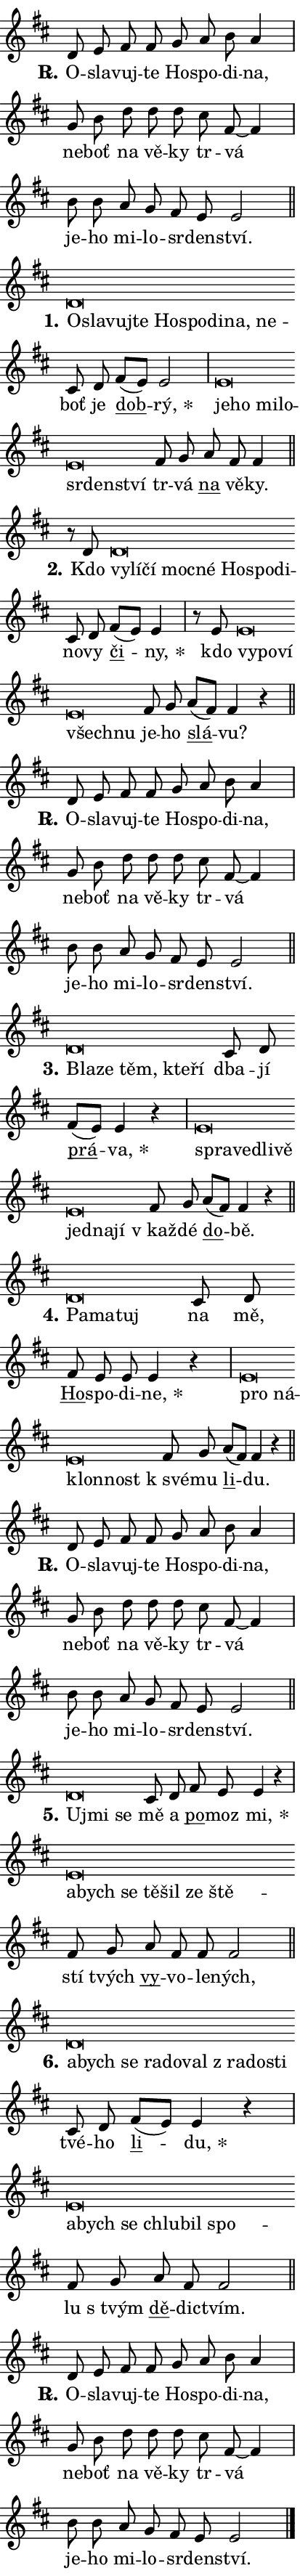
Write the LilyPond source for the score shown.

\version "2.24.0"
\header { tagline = "" }
\paper {
  indent = 0\cm
  top-margin = 0\cm
  right-margin = 0.13\cm % to fit lyric hyphens
  bottom-margin = 0\cm
  left-margin = 0\cm
  paper-width = 7\cm
  page-breaking = #ly:one-page-breaking
  system-system-spacing.basic-distance = #11
  score-system-spacing.basic-distance = #11
  ragged-last = ##f
}


%% Author: Thomas Morley
%% https://lists.gnu.org/archive/html/lilypond-user/2020-05/msg00002.html
#(define (line-position grob)
"Returns position of @var[grob} in current system:
   @code{'start}, if at first time-step
   @code{'end}, if at last time-step
   @code{'middle} otherwise
"
  (let* ((col (ly:item-get-column grob))
         (ln (ly:grob-object col 'left-neighbor))
         (rn (ly:grob-object col 'right-neighbor))
         (col-to-check-left (if (ly:grob? ln) ln col))
         (col-to-check-right (if (ly:grob? rn) rn col))
         (break-dir-left
           (and
             (ly:grob-property col-to-check-left 'non-musical #f)
             (ly:item-break-dir col-to-check-left)))
         (break-dir-right
           (and
             (ly:grob-property col-to-check-right 'non-musical #f)
             (ly:item-break-dir col-to-check-right))))
        (cond ((eqv? 1 break-dir-left) 'start)
              ((eqv? -1 break-dir-right) 'end)
              (else 'middle))))

#(define (tranparent-at-line-position vctor)
  (lambda (grob)
  "Relying on @code{line-position} select the relevant enry from @var{vctor}.
Used to determine transparency,"
    (case (line-position grob)
      ((end) (not (vector-ref vctor 0)))
      ((middle) (not (vector-ref vctor 1)))
      ((start) (not (vector-ref vctor 2))))))

noteHeadBreakVisibility =
#(define-music-function (break-visibility)(vector?)
"Makes @code{NoteHead}s transparent relying on @var{break-visibility}"
#{
  \override NoteHead.transparent =
    #(tranparent-at-line-position break-visibility)
#})

#(define delete-ledgers-for-transparent-note-heads
  (lambda (grob)
    "Reads whether a @code{NoteHead} is transparent.
If so this @code{NoteHead} is removed from @code{'note-heads} from
@var{grob}, which is supposed to be @code{LedgerLineSpanner}.
As a result ledgers are not printed for this @code{NoteHead}"
    (let* ((nhds-array (ly:grob-object grob 'note-heads))
           (nhds-list
             (if (ly:grob-array? nhds-array)
                 (ly:grob-array->list nhds-array)
                 '()))
           ;; Relies on the transparent-property being done before
           ;; Staff.LedgerLineSpanner.after-line-breaking is executed.
           ;; This is fragile ...
           (to-keep
             (remove
               (lambda (nhd)
                 (ly:grob-property nhd 'transparent #f))
               nhds-list)))
      ;; TODO find a better method to iterate over grob-arrays, similiar
      ;; to filter/remove etc for lists
      ;; For now rebuilt from scratch
      (set! (ly:grob-object grob 'note-heads)  '())
      (for-each
        (lambda (nhd)
          (ly:pointer-group-interface::add-grob grob 'note-heads nhd))
        to-keep))))

squashNotes = {
  \override NoteHead.X-extent = #'(-0.2 . 0.2)
  \override NoteHead.Y-extent = #'(-0.75 . 0)
  \override NoteHead.stencil =
    #(lambda (grob)
       (let ((pos (ly:grob-property grob 'staff-position)))
         (begin
           (if (< pos -7) (display "ERROR: Lower brevis then expected\n") (display ""))
           (if (<= pos -6) ly:text-interface::print ly:note-head::print))))
}
unSquashNotes = {
  \revert NoteHead.X-extent
  \revert NoteHead.Y-extent
  \revert NoteHead.stencil
}

hideNotes = \noteHeadBreakVisibility #begin-of-line-visible
unHideNotes = \noteHeadBreakVisibility #all-visible

% work-around for resetting accidentals
% https://lilypond.org/doc/v2.23/Documentation/notation/displaying-rhythms#unmetered-music
cadenzaMeasure = {
  \cadenzaOff
  \partial 1024 s1024
  \cadenzaOn
}

#(define-markup-command (accent layout props text) (markup?)
  "Underline accented syllable"
  (interpret-markup layout props
    #{\markup \override #'(offset . 4.3) \underline { #text }#}))

responsum = \markup \concat {
  "R" \hspace #-1.05 \path #0.1 #'((moveto 0 0.07) (lineto 0.9 0.8)) \hspace #0.05 "."
}

spaceSize = #0.6828661417322834 % exact space size for TeX Gyre Schola

\layout {
  \context {
    \Staff
    \remove "Time_signature_engraver"
    \override LedgerLineSpanner.after-line-breaking = #delete-ledgers-for-transparent-note-heads
  }
  \context {
    \Lyrics {
      \override LyricSpace.minimum-distance = \spaceSize
      \override LyricText.font-name = #"TeX Gyre Schola"
      \override LyricText.font-size = 1
      \override StanzaNumber.font-name = #"TeX Gyre Schola Bold"
      \override StanzaNumber.font-size = 1
    }
  }
  \context {
    \Score 
    \override NoteHead.text =
      #(lambda (grob) 
        (let ((pos (ly:grob-property grob 'staff-position)))
          #{\markup {
            \combine
              \halign #-0.55 \raise #(if (= pos -6) 0 0.5) \override #'(thickness . 2) \draw-line #'(3.2 . 0)
              \musicglyph "noteheads.sM1"
          }#}))
  }
}

% magnetic-lyrics.ily
%
%   written by
%     Jean Abou Samra <jean@abou-samra.fr>
%     Werner Lemberg <wl@gnu.org>
%
%   adapted by
%     Jiri Hon <jiri.hon@gmail.com>
%
% Version 2022-Apr-15

% https://www.mail-archive.com/lilypond-user@gnu.org/msg149350.html

#(define (Left_hyphen_pointer_engraver context)
   "Collect syllable-hyphen-syllable occurrences in lyrics and store
them in properties.  This engraver only looks to the left.  For
example, if the lyrics input is @code{foo -- bar}, it does the
following.

@itemize @bullet
@item
Set the @code{text} property of the @code{LyricHyphen} grob between
@q{foo} and @q{bar} to @code{foo}.

@item
Set the @code{left-hyphen} property of the @code{LyricText} grob with
text @q{foo} to the @code{LyricHyphen} grob between @q{foo} and
@q{bar}.
@end itemize

Use this auxiliary engraver in combination with the
@code{lyric-@/text::@/apply-@/magnetic-@/offset!} hook."
   (let ((hyphen #f)
         (text #f))
     (make-engraver
      (acknowledgers
       ((lyric-syllable-interface engraver grob source-engraver)
        (set! text grob)))
      (end-acknowledgers
       ((lyric-hyphen-interface engraver grob source-engraver)
        ;(when (not (grob::has-interface grob 'lyric-space-interface))
          (set! hyphen grob)));)
      ((stop-translation-timestep engraver)
       (when (and text hyphen)
         (ly:grob-set-object! text 'left-hyphen hyphen))
       (set! text #f)
       (set! hyphen #f)))))

#(define (lyric-text::apply-magnetic-offset! grob)
   "If the space between two syllables is less than the value in
property @code{LyricText@/.details@/.squash-threshold}, move the right
syllable to the left so that it gets concatenated with the left
syllable.

Use this function as a hook for
@code{LyricText@/.after-@/line-@/breaking} if the
@code{Left_@/hyphen_@/pointer_@/engraver} is active."
   (let ((hyphen (ly:grob-object grob 'left-hyphen #f)))
     (when hyphen
       (let ((left-text (ly:spanner-bound hyphen LEFT)))
         (when (grob::has-interface left-text 'lyric-syllable-interface)
           (let* ((common (ly:grob-common-refpoint grob left-text X))
                  (this-x-ext (ly:grob-extent grob common X))
                  (left-x-ext
                   (begin
                     ;; Trigger magnetism for left-text.
                     (ly:grob-property left-text 'after-line-breaking)
                     (ly:grob-extent left-text common X)))
                  ;; `delta` is the gap width between two syllables.
                  (delta (- (interval-start this-x-ext)
                            (interval-end left-x-ext)))
                  (details (ly:grob-property grob 'details))
                  (threshold (assoc-get 'squash-threshold details 0.2)))
             (when (< delta threshold)
               (let* (;; We have to manipulate the input text so that
                      ;; ligatures crossing syllable boundaries are not
                      ;; disabled.  For languages based on the Latin
                      ;; script this is essentially a beautification.
                      ;; However, for non-Western scripts it can be a
                      ;; necessity.
                      (lt (ly:grob-property left-text 'text))
                      (rt (ly:grob-property grob 'text))
                      (is-space (grob::has-interface hyphen 'lyric-space-interface))
                      (space (if is-space " " ""))
                      (extra-delta (if is-space spaceSize 0))
                      ;; Append new syllable.
                      (ltrt-space (if (and (string? lt) (string? rt))
                                (string-append lt space rt)
                                (make-concat-markup (list lt space rt))))
                      ;; Right-align `ltrt` to the right side.
                      (ltrt-space-markup (grob-interpret-markup
                               grob
                               (make-translate-markup
                                (cons (interval-length this-x-ext) 0)
                                (make-right-align-markup ltrt-space)))))
                 (begin
                   ;; Don't print `left-text`.
                   (ly:grob-set-property! left-text 'stencil #f)
                   ;; Set text and stencil (which holds all collected
                   ;; syllables so far) and shift it to the left.
                   (ly:grob-set-property! grob 'text ltrt-space)
                   (ly:grob-set-property! grob 'stencil ltrt-space-markup)
                   (ly:grob-translate-axis! grob (- (- delta extra-delta)) X))))))))))


#(define (lyric-hyphen::displace-bounds-first grob)
   ;; Make very sure this callback isn't triggered too early.
   (let ((left (ly:spanner-bound grob LEFT))
         (right (ly:spanner-bound grob RIGHT)))
     (ly:grob-property left 'after-line-breaking)
     (ly:grob-property right 'after-line-breaking)
     (ly:lyric-hyphen::print grob)))

squashThreshold = #0.4

\layout {
  \context {
    \Lyrics
    \consists #Left_hyphen_pointer_engraver
    \override LyricText.after-line-breaking =
      #lyric-text::apply-magnetic-offset!
    \override LyricHyphen.stencil = #lyric-hyphen::displace-bounds-first
    \override LyricText.details.squash-threshold = \squashThreshold
    \override LyricHyphen.minimum-distance = 0
    \override LyricHyphen.minimum-length = \squashThreshold
  }
}

squashText = \override LyricText.details.squash-threshold = 9999
unSquashText = \override LyricText.details.squash-threshold = \squashThreshold

leftText = \override LyricText.self-alignment-X = #LEFT
unLeftText = \revert LyricText.self-alignment-X

starOffset = #(lambda (grob) 
                (let ((x_offset (ly:self-alignment-interface::aligned-on-x-parent grob)))
                  (if (= x_offset 0) 0 (+ x_offset 1.2))))

star = #(define-music-function (syllable)(string?)
"Append star separator at the end of a syllable"
#{
  \once \override LyricText.X-offset = #starOffset
  \lyricmode { \markup {
    #syllable
    \override #'((font-name . "TeX Gyre Schola Bold")) \hspace #0.2 \lower #0.65 \larger "*"
  } }
#})

starAccent = #(define-music-function (syllable)(string?)
"Append star separator at the end of a syllable and make accent"
#{
  \once \override LyricText.X-offset = #starOffset
  \lyricmode { \markup {
    \accent #syllable
    \override #'((font-name . "TeX Gyre Schola Bold")) \hspace #0.2 \lower #0.65 \larger "*"
  } }
#})

breath = #(define-music-function (syllable)(string?)
"Append breathing indicator at the end of a syllable"
#{
  \lyricmode { \markup { #syllable "+" } }
#})

optionalBreath = #(define-music-function (syllable)(string?)
"Append optional breathing indicator at the end of a syllable"
#{
  \lyricmode { \markup { #syllable "(+)" } }
#})


\score {
    <<
        \new Voice = "melody" { \cadenzaOn \key d \major \relative { d'8 e fis fis g a b a4 \cadenzaMeasure \bar "|" g8 b d d d \bar "" cis fis,~ fis4 \cadenzaMeasure \bar "|" b8 b a g fis e e2 \cadenzaMeasure \bar "||" \break } }
        \new Lyrics \lyricsto "melody" { \lyricmode { \set stanza = \responsum
O -- sla -- vuj -- te Ho -- spo -- di -- na, ne -- boť na vě -- ky tr -- vá je -- ho mi -- lo -- sr -- den -- ství. } }
    >>
    \layout {}
}

\score {
    <<
        \new Voice = "melody" { \cadenzaOn \key d \major \relative { \squashNotes d'\breve*1/16 \hideNotes \breve*1/16 \bar "" \breve*1/16 \bar "" \breve*1/16 \bar "" \breve*1/16 \bar "" \breve*1/16 \bar "" \breve*1/16 \bar "" \breve*1/16 \breve*1/16 \bar "" \unHideNotes \unSquashNotes cis8 d \bar "" fis[( e)] e2 \cadenzaMeasure \bar "|" \squashNotes e\breve*1/16 \hideNotes \breve*1/16 \bar "" \breve*1/16 \bar "" \breve*1/16 \bar "" \breve*1/16 \bar "" \breve*1/16 \breve*1/16 \bar "" \unHideNotes \unSquashNotes fis8 g \bar "" a fis fis4 \cadenzaMeasure \bar "||" \break } }
        \new Lyrics \lyricsto "melody" { \lyricmode { \set stanza = "1."
\leftText O -- \squashText sla -- vuj -- te Ho -- spo -- di -- na, ne -- \unLeftText \unSquashText boť je \markup \accent dob -- \star rý, \leftText je -- \squashText ho mi -- lo -- sr -- den -- ství \unLeftText \unSquashText tr -- vá \markup \accent na vě -- ky. } }
    >>
    \layout {}
}

\score {
    <<
        \new Voice = "melody" { \cadenzaOn \key d \major \relative { r8 d'8 \squashNotes d\breve*1/16 \hideNotes \breve*1/16 \bar "" \breve*1/16 \bar "" \breve*1/16 \bar "" \breve*1/16 \bar "" \breve*1/16 \bar "" \breve*1/16 \breve*1/16 \bar "" \unHideNotes \unSquashNotes cis8 d \bar "" fis[( e)] e4 \cadenzaMeasure \bar "|" r8 e8 \squashNotes e\breve*1/16 \hideNotes \breve*1/16 \bar "" \breve*1/16 \bar "" \breve*1/16 \breve*1/16 \bar "" \unHideNotes \unSquashNotes fis8 g \bar "" a[( fis)] fis4 r \cadenzaMeasure \bar "||" \break } }
        \new Lyrics \lyricsto "melody" { \lyricmode { \set stanza = "2."
Kdo \leftText vy -- \squashText lí -- čí moc -- né Ho -- spo -- di -- \unLeftText \unSquashText no -- vy \markup \accent či -- \star ny, kdo \leftText vy -- \squashText po -- ví všech -- nu \unLeftText \unSquashText je -- ho \markup \accent slá -- vu? } }
    >>
    \layout {}
}

\score {
    <<
        \new Voice = "melody" { \cadenzaOn \key d \major \relative { d'8 e fis fis g a b a4 \cadenzaMeasure \bar "|" g8 b d d d \bar "" cis fis,~ fis4 \cadenzaMeasure \bar "|" b8 b a g fis e e2 \cadenzaMeasure \bar "||" \break } }
        \new Lyrics \lyricsto "melody" { \lyricmode { \set stanza = \responsum
O -- sla -- vuj -- te Ho -- spo -- di -- na, ne -- boť na vě -- ky tr -- vá je -- ho mi -- lo -- sr -- den -- ství. } }
    >>
    \layout {}
}

\score {
    <<
        \new Voice = "melody" { \cadenzaOn \key d \major \relative { \squashNotes d'\breve*1/16 \hideNotes \breve*1/16 \bar "" \breve*1/16 \bar "" \breve*1/16 \breve*1/16 \bar "" \unHideNotes \unSquashNotes cis8 d \bar "" fis[( e)] e4 r \cadenzaMeasure \bar "|" \squashNotes e\breve*1/16 \hideNotes \breve*1/16 \bar "" \breve*1/16 \bar "" \breve*1/16 \bar "" \breve*1/16 \bar "" \breve*1/16 \breve*1/16 \bar "" \unHideNotes \unSquashNotes fis8 g \bar "" a[( fis)] fis4 r \cadenzaMeasure \bar "||" \break } }
        \new Lyrics \lyricsto "melody" { \lyricmode { \set stanza = "3."
\leftText Bla -- \squashText ze těm, kte -- ří \unLeftText \unSquashText dba -- jí \markup \accent prá -- \star va, \leftText spra -- \squashText ve -- dli -- vě jed -- na -- jí \unLeftText \unSquashText "v kaž" -- dé \markup \accent do -- bě. } }
    >>
    \layout {}
}

\score {
    <<
        \new Voice = "melody" { \cadenzaOn \key d \major \relative { \squashNotes d'\breve*1/16 \hideNotes \breve*1/16 \breve*1/16 \bar "" \unHideNotes \unSquashNotes cis8 d \bar "" fis e e e4 r \cadenzaMeasure \bar "|" \squashNotes e\breve*1/16 \hideNotes \breve*1/16 \bar "" \breve*1/16 \breve*1/16 \bar "" \unHideNotes \unSquashNotes fis8 g \bar "" a[( fis)] fis4 r \cadenzaMeasure \bar "||" \break } }
        \new Lyrics \lyricsto "melody" { \lyricmode { \set stanza = "4."
\leftText Pa -- \squashText ma -- tuj \unLeftText \unSquashText na mě, \markup \accent Ho -- spo -- di -- \star ne, \leftText pro \squashText ná -- klon -- nost \unLeftText \unSquashText "k své" -- mu \markup \accent li -- du. } }
    >>
    \layout {}
}

\score {
    <<
        \new Voice = "melody" { \cadenzaOn \key d \major \relative { d'8 e fis fis g a b a4 \cadenzaMeasure \bar "|" g8 b d d d \bar "" cis fis,~ fis4 \cadenzaMeasure \bar "|" b8 b a g fis e e2 \cadenzaMeasure \bar "||" \break } }
        \new Lyrics \lyricsto "melody" { \lyricmode { \set stanza = \responsum
O -- sla -- vuj -- te Ho -- spo -- di -- na, ne -- boť na vě -- ky tr -- vá je -- ho mi -- lo -- sr -- den -- ství. } }
    >>
    \layout {}
}

\score {
    <<
        \new Voice = "melody" { \cadenzaOn \key d \major \relative { \squashNotes d'\breve*1/16 \hideNotes \breve*1/16 \breve*1/16 \bar "" \unHideNotes \unSquashNotes cis8 d \bar "" fis e e4 r \cadenzaMeasure \bar "|" \squashNotes e\breve*1/16 \hideNotes \breve*1/16 \bar "" \breve*1/16 \bar "" \breve*1/16 \bar "" \breve*1/16 \bar "" \breve*1/16 \breve*1/16 \bar "" \unHideNotes \unSquashNotes fis8 g \bar "" a fis fis fis2 \cadenzaMeasure \bar "||" \break } }
        \new Lyrics \lyricsto "melody" { \lyricmode { \set stanza = "5."
\leftText U -- \squashText jmi se \unLeftText \unSquashText mě a \markup \accent po -- moz \star mi, \leftText a -- \squashText bych se tě -- šil ze ště -- \unLeftText \unSquashText stí tvých \markup \accent vy -- vo -- le -- ných, } }
    >>
    \layout {}
}

\score {
    <<
        \new Voice = "melody" { \cadenzaOn \key d \major \relative { \squashNotes d'\breve*1/16 \hideNotes \breve*1/16 \bar "" \breve*1/16 \bar "" \breve*1/16 \bar "" \breve*1/16 \bar "" \breve*1/16 \bar "" \breve*1/16 \bar "" \breve*1/16 \breve*1/16 \bar "" \unHideNotes \unSquashNotes cis8 d \bar "" fis[( e)] e4 r \cadenzaMeasure \bar "|" \squashNotes e\breve*1/16 \hideNotes \breve*1/16 \bar "" \breve*1/16 \bar "" \breve*1/16 \bar "" \breve*1/16 \breve*1/16 \bar "" \unHideNotes \unSquashNotes fis8 g \bar "" a fis fis2 \cadenzaMeasure \bar "||" \break } }
        \new Lyrics \lyricsto "melody" { \lyricmode { \set stanza = "6."
\leftText a -- \squashText bych se ra -- do -- val "z ra" -- do -- sti \unLeftText \unSquashText tvé -- ho \markup \accent li -- \star du, \leftText a -- \squashText bych se chlu -- bil spo -- \unLeftText \unSquashText lu "s tvým" \markup \accent dě -- dic -- tvím. } }
    >>
    \layout {}
}

\score {
    <<
        \new Voice = "melody" { \cadenzaOn \key d \major \relative { d'8 e fis fis g a b a4 \cadenzaMeasure \bar "|" g8 b d d d \bar "" cis fis,~ fis4 \cadenzaMeasure \bar "|" b8 b a g fis e e2 \cadenzaMeasure \bar "||" \break } \bar "|." }
        \new Lyrics \lyricsto "melody" { \lyricmode { \set stanza = \responsum
O -- sla -- vuj -- te Ho -- spo -- di -- na, ne -- boť na vě -- ky tr -- vá je -- ho mi -- lo -- sr -- den -- ství. } }
    >>
    \layout {}
}
